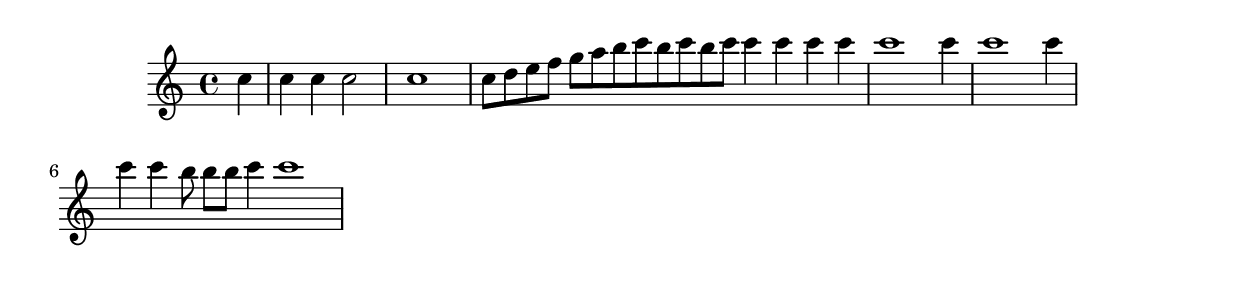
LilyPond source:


\version "2.1.7"
% possible rename to bar-something.

\header{ texidoc = "@cindex Bar Length

You can alter the length of bars by setting
@code{measureLength} or by resetting @code{measurePosition}. "
}

\score { 
  \context Voice \notes\relative c {
    
	
	% \property Score. measurePosition = #(ly:make-moment -1 4)
	\partial 4
	c''4 c4 c4 c2 c1
	\cadenzaOn  c8[ d e f]  g[ a b c b c b c]
	\cadenzaOff
	c4 c4 c4 c4
	\property Score. measureLength = #(ly:make-moment 5 4)
	
	c1 c4
	c1 c4 
	c4 c4
	\property Score. measurePosition = #(ly:make-moment -3 8)
	b8 b b
	c4 c1
	
  }
  \paper { raggedright= ##t}  
}

